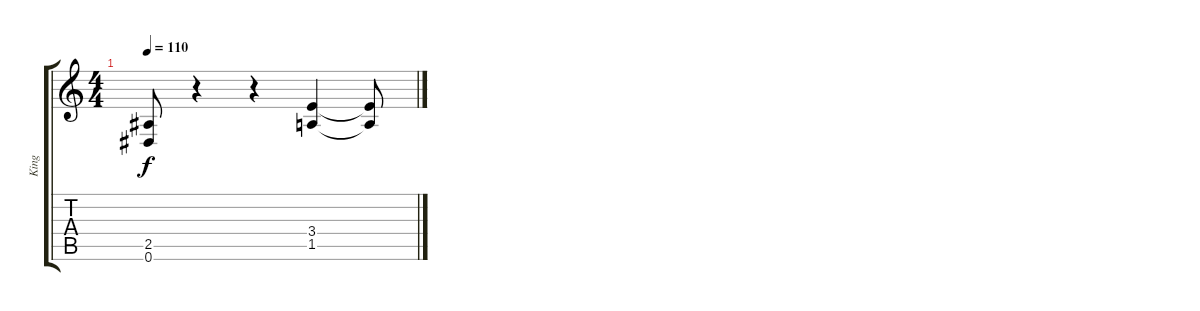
\track ("King" "King") {instrument distortionguitar}
\staff {score tabs}
\tuning (Eb4 Bb3 Gb3 Db3 Ab2 Eb2) {hide}
\ts (4 4)
\tempo 110
\clef g2
\ks c
(2.5 0.6).8{dy f} r.4 r.4 (3.4 1.5).4 (3.4{t} 1.5{t}).8
